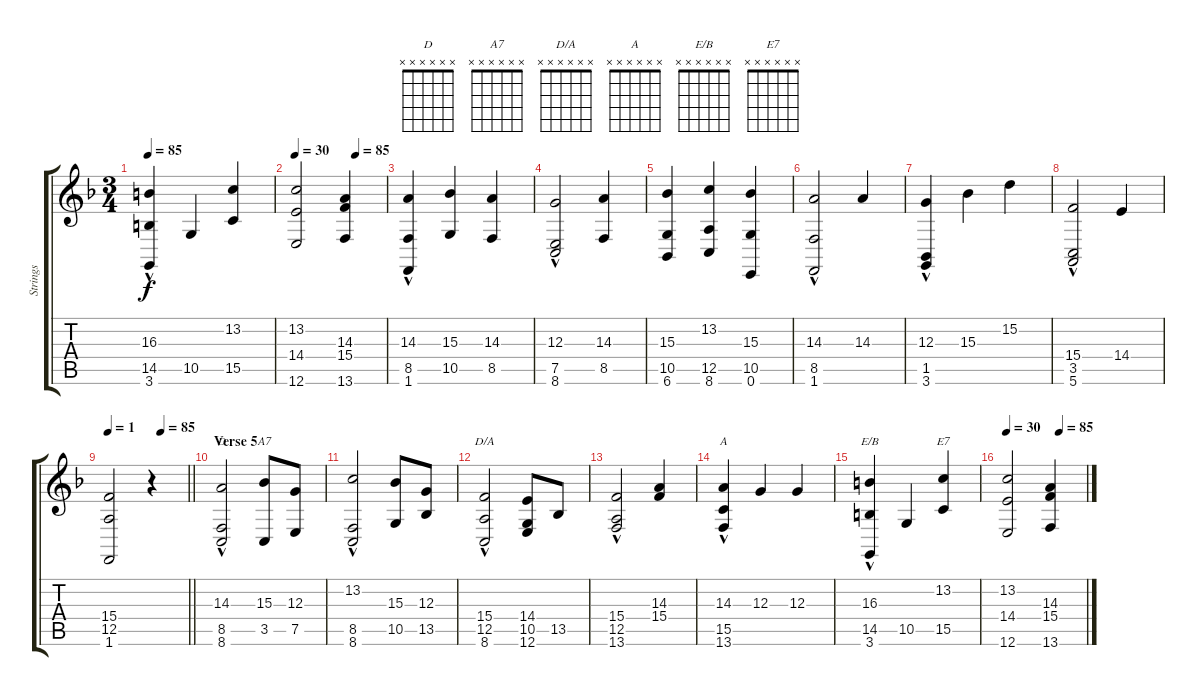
\track ("Strings" "Strings") {instrument stringensemble1}
\staff {score tabs}
\tuning (E4 B3 G3 D3 A2 E2) {hide}
\chord ("D" x x x x x x)
\chord ("A7" x x x x x x)
\chord ("D/A" x x x x x x)
\chord ("A" x x x x x x)
\chord ("E/B" x x x x x x)
\chord ("E7" x x x x x x)
\ts (3 4)
\tempo 85
\clef g2
\ks f
(16.3 14.5 3.6{hac}).4{dy f} 10.5.4 (13.2 15.5).4 |
\tempo 30
\tempo (85 0.6666666666666666)
(13.2 14.4 12.6).2 (14.3 15.4 13.6).4 |
(14.3 8.5 1.6{hac}).4 (15.3 10.5).4 (14.3 8.5).4 |
(12.3 7.5 8.6{hac}).2 (14.3 8.5).4 |
(15.3 10.5 6.6).4 (13.2 12.5 8.6).4 (15.3 10.5 0.6).4 |
(14.3 8.5{hac} 1.6{hac}).2 14.3.4 |
(12.3 1.5{hac} 3.6{hac}).4 15.3.4 15.2.4 |
(15.4 3.5{hac} 5.6{hac}).2 14.4.4 |
\tempo 1
\tempo (85 0.6666666666666666)
\barLineRight lightlight
(15.4 12.5 1.6).2 r.4 |
\section ("" "Verse 5")
(14.3 8.5 8.6{hac}).2{ch "D"} (15.3 3.5).8{ch "A7"} (12.3 7.5).8 |
(13.2 8.5 8.6{hac}).2 (15.3 10.5).8 (12.3 13.5).8 |
(15.4 12.5 8.6{hac}).2{ch "D/A"} (14.4 10.5 12.6).8 13.5.8 |
(15.4 12.5 13.6{hac}).2 (14.3 15.4).4 |
(14.3 15.5{hac} 13.6{hac}).4{ch "A"} 12.3.4 12.3.4 |
(16.3 14.5 3.6{hac}).4{ch "E/B"} 10.5.4 (13.2 15.5).4{ch "E7"} |
\tempo 30
\tempo (85 0.6666666666666666)
(13.2 14.4 12.6).2 (14.3 15.4 13.6).4
